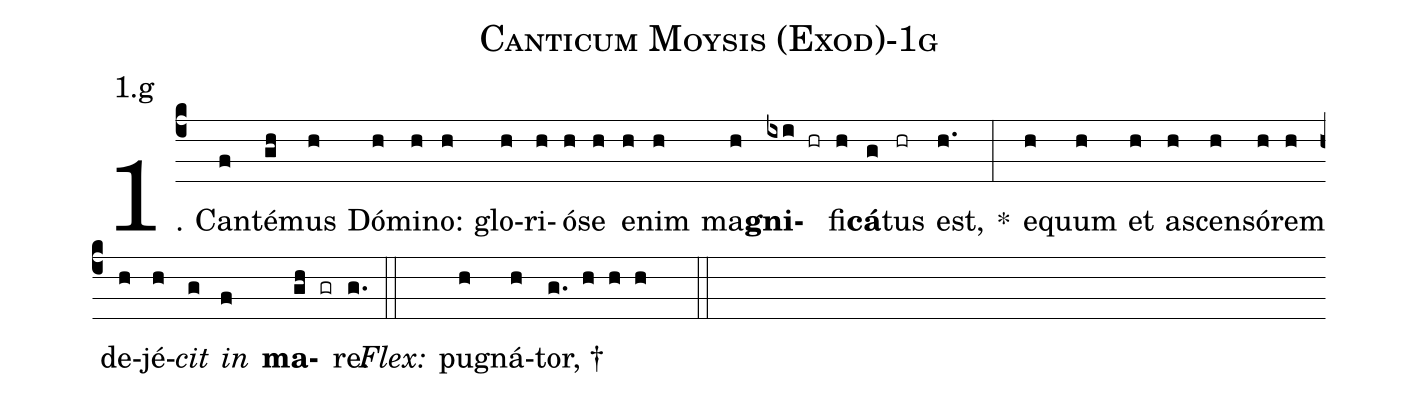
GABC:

name: Canticum Moysis (Exod)-1g;
annotation: 1.g;
%%
(c4)1. Can(f)té(gh)mus(h) Dó(h)mi(h)no:(h) glo(h)ri(h)ó(h)se(h) e(h)nim(h) ma(h)<b>gni</b>(ixi hr)fi(h)<b>cá</b>(g)tus(hr) est,(h.) *(:) e(h)quum(h) et(h) a(h)scen(h)só(h)rem(h) de(h)jé(h)<i>cit</i>(g) <i>in</i>(f) <b>ma</b>(gh gr)re.(g.) (::)
<i>Flex:</i>()  pu(h)gná(h)tor, †(g. h h h  ::)
